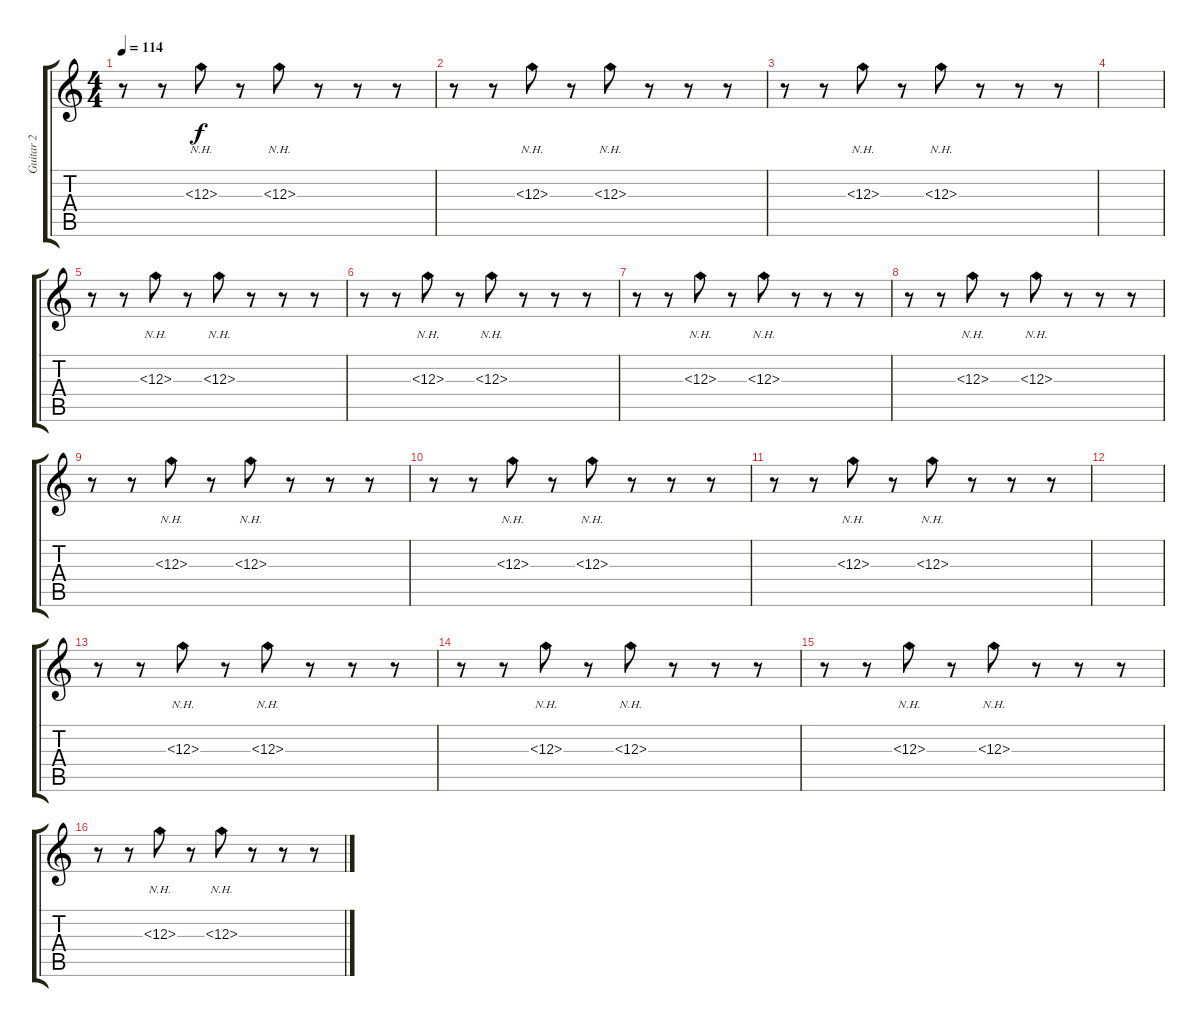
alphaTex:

\track ("Guitar 2" "Guitar 2") {instrument overdrivenguitar}
\staff {score tabs}
\tuning (E4 B3 G3 D3 A2 E2) {hide}
\ts (4 4)
\tempo 114
\clef g2
\ks c
r.8{dy f} r.8 12.3{nh}.8 r.8 12.3{nh}.8 r.8 r.8 r.8 |
r.8 r.8 12.3{nh}.8 r.8 12.3{nh}.8 r.8 r.8 r.8 |
r.8 r.8 12.3{nh}.8 r.8 12.3{nh}.8 r.8 r.8 r.8 |
|
r.8 r.8 12.3{nh}.8 r.8 12.3{nh}.8 r.8 r.8 r.8 |
r.8 r.8 12.3{nh}.8 r.8 12.3{nh}.8 r.8 r.8 r.8 |
r.8 r.8 12.3{nh}.8 r.8 12.3{nh}.8 r.8 r.8 r.8 |
r.8 r.8 12.3{nh}.8 r.8 12.3{nh}.8 r.8 r.8 r.8 |
r.8 r.8 12.3{nh}.8 r.8 12.3{nh}.8 r.8 r.8 r.8 |
r.8 r.8 12.3{nh}.8 r.8 12.3{nh}.8 r.8 r.8 r.8 |
r.8 r.8 12.3{nh}.8 r.8 12.3{nh}.8 r.8 r.8 r.8 |
|
r.8 r.8 12.3{nh}.8 r.8 12.3{nh}.8 r.8 r.8 r.8 |
r.8 r.8 12.3{nh}.8 r.8 12.3{nh}.8 r.8 r.8 r.8 |
r.8 r.8 12.3{nh}.8 r.8 12.3{nh}.8 r.8 r.8 r.8 |
r.8 r.8 12.3{nh}.8 r.8 12.3{nh}.8 r.8 r.8 r.8
